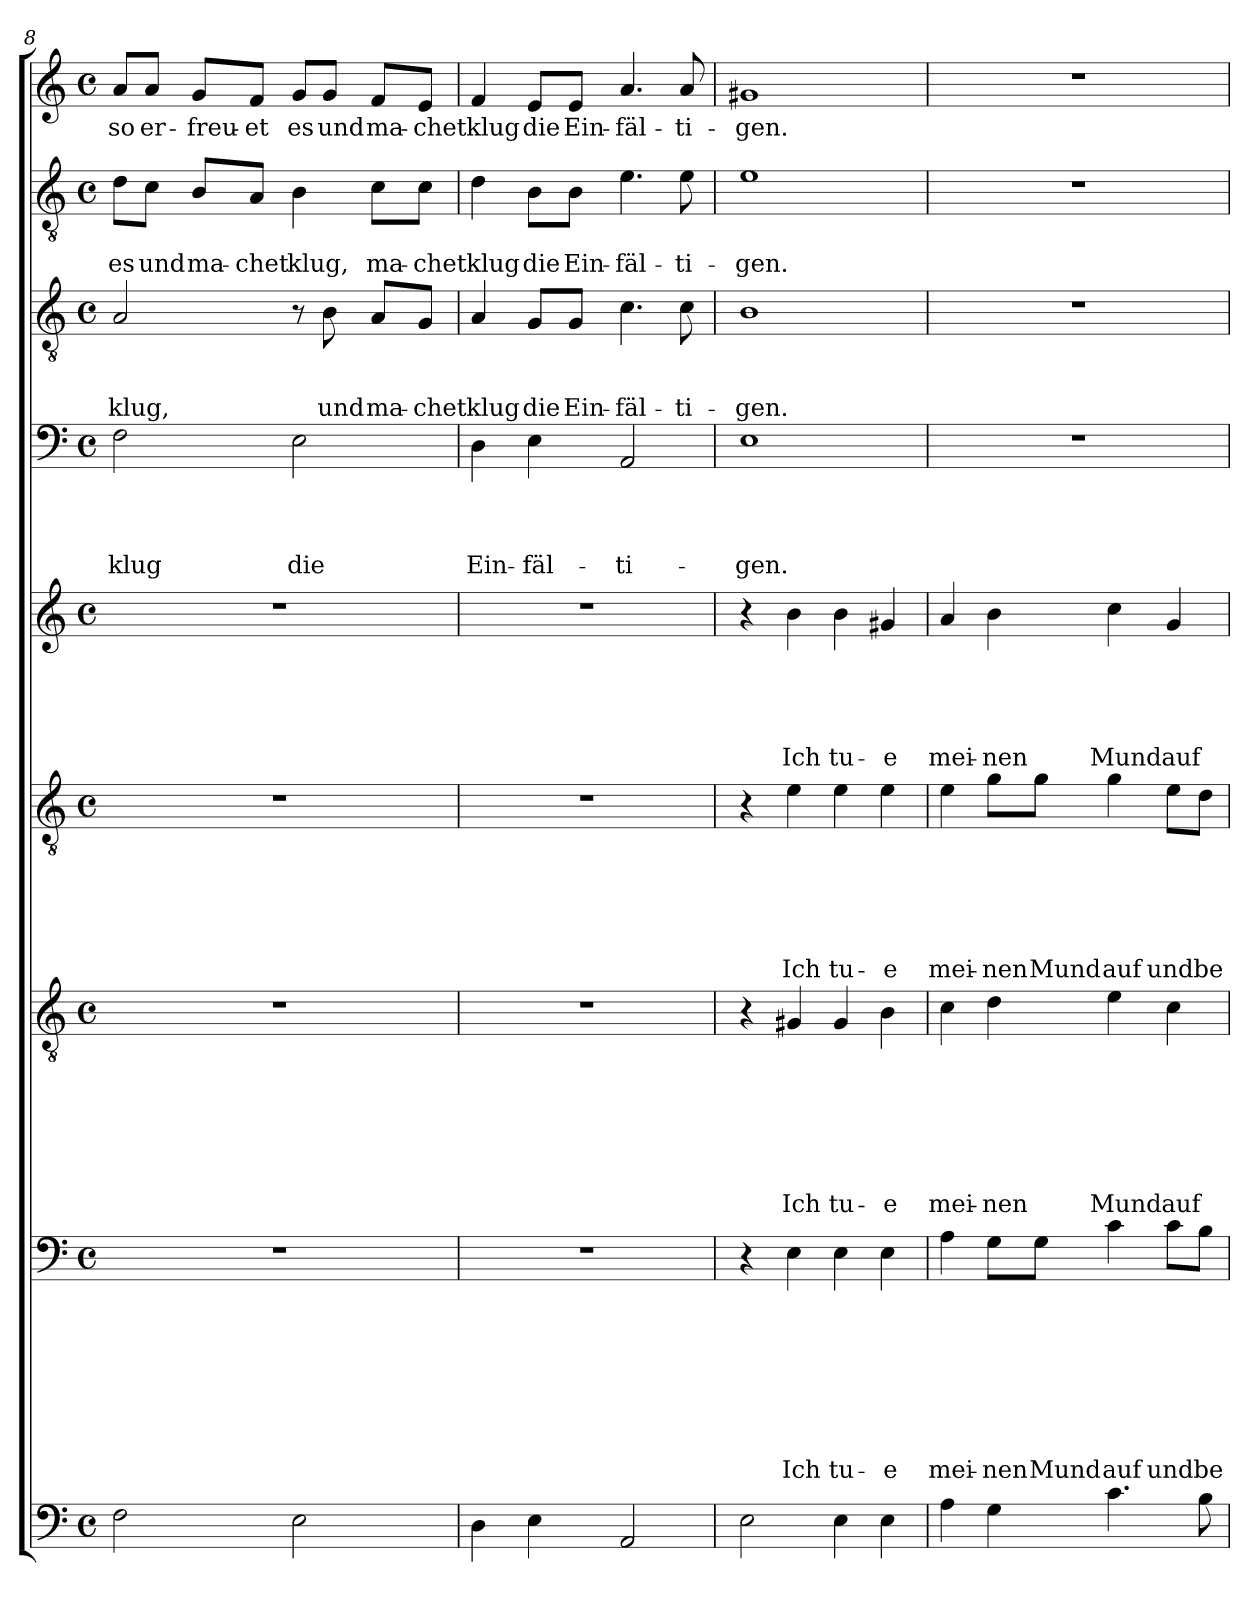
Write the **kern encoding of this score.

**kern	**kern	**text	**text	**text	**text	**text	**text	**text	**text	**kern	**text	**text	**text	**text	**text	**text	**text	**kern	**text	**text	**text	**text	**text	**text	**kern	**text	**text	**text	**text	**text	**kern	**text	**text	**text	**text	**kern	**text	**text	**text	**kern	**text	**text	**kern	**text
*part9	*part8	*part8	*part8	*part8	*part8	*part8	*part8	*part8	*part8	*part7	*part7	*part7	*part7	*part7	*part7	*part7	*part7	*part6	*part6	*part6	*part6	*part6	*part6	*part6	*part5	*part5	*part5	*part5	*part5	*part5	*part4	*part4	*part4	*part4	*part4	*part3	*part3	*part3	*part3	*part2	*part2	*part2	*part1	*part1
*staff9	*staff8	*staff8	*staff8	*staff8	*staff8	*staff8	*staff8	*staff8	*staff8	*staff7	*staff7	*staff7	*staff7	*staff7	*staff7	*staff7	*staff7	*staff6	*staff6	*staff6	*staff6	*staff6	*staff6	*staff6	*staff5	*staff5	*staff5	*staff5	*staff5	*staff5	*staff4	*staff4	*staff4	*staff4	*staff4	*staff3	*staff3	*staff3	*staff3	*staff2	*staff2	*staff2	*staff1	*staff1
*clefF4	*clefF4	*	*	*	*	*	*	*	*	*clefGv2	*	*	*	*	*	*	*	*clefGv2	*	*	*	*	*	*	*clefG2	*	*	*	*	*	*clefF4	*	*	*	*	*clefGv2	*	*	*	*clefGv2	*	*	*clefG2	*
*k[]	*k[]	*	*	*	*	*	*	*	*	*k[]	*	*	*	*	*	*	*	*k[]	*	*	*	*	*	*	*k[]	*	*	*	*	*	*k[]	*	*	*	*	*k[]	*	*	*	*k[]	*	*	*k[]	*
*C:	*C:	*	*	*	*	*	*	*	*	*C:	*	*	*	*	*	*	*	*C:	*	*	*	*	*	*	*C:	*	*	*	*	*	*C:	*	*	*	*	*C:	*	*	*	*C:	*	*	*C:	*
*M4/4	*M4/4	*	*	*	*	*	*	*	*	*M4/4	*	*	*	*	*	*	*	*M4/4	*	*	*	*	*	*	*M4/4	*	*	*	*	*	*M4/4	*	*	*	*	*M4/4	*	*	*	*M4/4	*	*	*M4/4	*
*met(c)	*met(c)	*	*	*	*	*	*	*	*	*met(c)	*	*	*	*	*	*	*	*met(c)	*	*	*	*	*	*	*met(c)	*	*	*	*	*	*met(c)	*	*	*	*	*met(c)	*	*	*	*met(c)	*	*	*met(c)	*
=8	=8	=8	=8	=8	=8	=8	=8	=8	=8	=8	=8	=8	=8	=8	=8	=8	=8	=8	=8	=8	=8	=8	=8	=8	=8	=8	=8	=8	=8	=8	=8	=8	=8	=8	=8	=8	=8	=8	=8	=8	=8	=8	=8	=8
!	!	!	!	!	!	!	!	!	!	!	!	!	!	!	!	!	!	!	!	!	!	!	!	!	!	!	!	!	!	!	!	!	!	!	!LO:LY:b	!	!	!	!LO:LY:b	!	!	!LO:LY:b	!	!LO:LY:b
2F\	1r	.	.	.	.	.	.	.	.	1r	.	.	.	.	.	.	.	1r	.	.	.	.	.	.	1r	.	.	.	.	.	2F\	.	.	.	klug	2A/	.	.	klug,	8d\L	.	es	8a/L	so
!	!	!	!	!	!	!	!	!	!	!	!	!	!	!	!	!	!	!	!	!	!	!	!	!	!	!	!	!	!	!	!	!	!	!	!	!	!	!	!	!	!	!LO:LY:b	!	!LO:LY:b
.	.	.	.	.	.	.	.	.	.	.	.	.	.	.	.	.	.	.	.	.	.	.	.	.	.	.	.	.	.	.	.	.	.	.	.	.	.	.	.	8c\J	.	und	8a/J	er-
!	!	!	!	!	!	!	!	!	!	!	!	!	!	!	!	!	!	!	!	!	!	!	!	!	!	!	!	!	!	!	!	!	!	!	!	!	!	!	!	!	!	!LO:LY:b	!	!LO:LY:b
.	.	.	.	.	.	.	.	.	.	.	.	.	.	.	.	.	.	.	.	.	.	.	.	.	.	.	.	.	.	.	.	.	.	.	.	.	.	.	.	8B/L	.	ma-	8g/L	-freu-
!	!	!	!	!	!	!	!	!	!	!	!	!	!	!	!	!	!	!	!	!	!	!	!	!	!	!	!	!	!	!	!	!	!	!	!	!	!	!	!	!	!	!LO:LY:b	!	!LO:LY:b
.	.	.	.	.	.	.	.	.	.	.	.	.	.	.	.	.	.	.	.	.	.	.	.	.	.	.	.	.	.	.	.	.	.	.	.	.	.	.	.	8A/J	.	-chet	8f/J	-et
!	!	!	!	!	!	!	!	!	!	!	!	!	!	!	!	!	!	!	!	!	!	!	!	!	!	!	!	!	!	!	!	!	!	!	!LO:LY:b	!	!	!	!	!	!	!LO:LY:b	!	!LO:LY:b
2E\	.	.	.	.	.	.	.	.	.	.	.	.	.	.	.	.	.	.	.	.	.	.	.	.	.	.	.	.	.	.	2E\	.	.	.	die	8r	.	.	.	4B\	.	klug,	8g/L	es
!	!	!	!	!	!	!	!	!	!	!	!	!	!	!	!	!	!	!	!	!	!	!	!	!	!	!	!	!	!	!	!	!	!	!	!	!	!	!	!LO:LY:b	!	!	!	!	!LO:LY:b
.	.	.	.	.	.	.	.	.	.	.	.	.	.	.	.	.	.	.	.	.	.	.	.	.	.	.	.	.	.	.	.	.	.	.	.	8B\	.	.	und	.	.	.	8g/J	und
!	!	!	!	!	!	!	!	!	!	!	!	!	!	!	!	!	!	!	!	!	!	!	!	!	!	!	!	!	!	!	!	!	!	!	!	!	!	!	!LO:LY:b	!	!	!LO:LY:b	!	!LO:LY:b
.	.	.	.	.	.	.	.	.	.	.	.	.	.	.	.	.	.	.	.	.	.	.	.	.	.	.	.	.	.	.	.	.	.	.	.	8A/L	.	.	ma-	8c\L	.	ma-	8f/L	ma-
!	!	!	!	!	!	!	!	!	!	!	!	!	!	!	!	!	!	!	!	!	!	!	!	!	!	!	!	!	!	!	!	!	!	!	!	!	!	!	!LO:LY:b	!	!	!LO:LY:b	!	!LO:LY:b
.	.	.	.	.	.	.	.	.	.	.	.	.	.	.	.	.	.	.	.	.	.	.	.	.	.	.	.	.	.	.	.	.	.	.	.	8G/J	.	.	-chet	8c\J	.	-chet	8e/J	-chet
!!LO:PB:g=z
=9	=9	=9	=9	=9	=9	=9	=9	=9	=9	=9	=9	=9	=9	=9	=9	=9	=9	=9	=9	=9	=9	=9	=9	=9	=9	=9	=9	=9	=9	=9	=9	=9	=9	=9	=9	=9	=9	=9	=9	=9	=9	=9	=9	=9
!	!	!	!	!	!	!	!	!	!	!	!	!	!	!	!	!	!	!	!	!	!	!	!	!	!	!	!	!	!	!	!	!	!	!	!LO:LY:b	!	!	!	!LO:LY:b	!	!	!LO:LY:b	!	!LO:LY:b
4D\	1r	.	.	.	.	.	.	.	.	1r	.	.	.	.	.	.	.	1r	.	.	.	.	.	.	1r	.	.	.	.	.	4D\	.	.	.	Ein-	4A/	.	.	klug	4d\	.	klug	4f/	klug
!	!	!	!	!	!	!	!	!	!	!	!	!	!	!	!	!	!	!	!	!	!	!	!	!	!	!	!	!	!	!	!	!	!	!	!LO:LY:b	!	!	!	!LO:LY:b	!	!	!LO:LY:b	!	!LO:LY:b
4E\	.	.	.	.	.	.	.	.	.	.	.	.	.	.	.	.	.	.	.	.	.	.	.	.	.	.	.	.	.	.	4E\	.	.	.	-fäl-	8G/L	.	.	die	8B\L	.	die	8e/L	die
!	!	!	!	!	!	!	!	!	!	!	!	!	!	!	!	!	!	!	!	!	!	!	!	!	!	!	!	!	!	!	!	!	!	!	!	!	!	!	!LO:LY:b	!	!	!LO:LY:b	!	!LO:LY:b
.	.	.	.	.	.	.	.	.	.	.	.	.	.	.	.	.	.	.	.	.	.	.	.	.	.	.	.	.	.	.	.	.	.	.	.	8G/J	.	.	Ein-	8B\J	.	Ein-	8e/J	Ein-
!	!	!	!	!	!	!	!	!	!	!	!	!	!	!	!	!	!	!	!	!	!	!	!	!	!	!	!	!	!	!	!	!	!	!	!LO:LY:b	!	!	!	!LO:LY:b	!	!	!LO:LY:b	!	!LO:LY:b
2AA/	.	.	.	.	.	.	.	.	.	.	.	.	.	.	.	.	.	.	.	.	.	.	.	.	.	.	.	.	.	.	2AA/	.	.	.	-ti-	4.c\	.	.	-fäl-	4.e\	.	-fäl-	4.a/	-fäl-
!	!	!	!	!	!	!	!	!	!	!	!	!	!	!	!	!	!	!	!	!	!	!	!	!	!	!	!	!	!	!	!	!	!	!	!	!	!	!	!LO:LY:b	!	!	!LO:LY:b	!	!LO:LY:b
.	.	.	.	.	.	.	.	.	.	.	.	.	.	.	.	.	.	.	.	.	.	.	.	.	.	.	.	.	.	.	.	.	.	.	.	8c\	.	.	-ti-	8e\	.	-ti-	8a/	-ti-
=10	=10	=10	=10	=10	=10	=10	=10	=10	=10	=10	=10	=10	=10	=10	=10	=10	=10	=10	=10	=10	=10	=10	=10	=10	=10	=10	=10	=10	=10	=10	=10	=10	=10	=10	=10	=10	=10	=10	=10	=10	=10	=10	=10	=10
!	!	!	!	!	!	!	!	!	!	!	!	!	!	!	!	!	!	!	!	!	!	!	!	!	!	!	!	!	!	!	!	!	!	!	!LO:LY:b	!	!	!	!LO:LY:b	!	!	!LO:LY:b	!	!LO:LY:b
2E\	4r	.	.	.	.	.	.	.	.	4r	.	.	.	.	.	.	.	4r	.	.	.	.	.	.	4r	.	.	.	.	.	1E	.	.	.	-gen.	1B	.	.	-gen.	1e	.	-gen.	1g#X	-gen.
!	!	!	!	!	!	!	!	!	!LO:LY:b	!	!	!	!	!	!	!	!LO:LY:b	!	!	!	!	!	!	!LO:LY:b	!	!	!	!	!	!LO:LY:b	!	!	!	!	!	!	!	!	!	!	!	!	!	!
.	4E\	.	.	.	.	.	.	.	Ich	4G#X/	.	.	.	.	.	.	Ich	4e\	.	.	.	.	.	Ich	4b\	.	.	.	.	Ich	.	.	.	.	.	.	.	.	.	.	.	.	.	.
!	!	!	!	!	!	!	!	!	!LO:LY:b	!	!	!	!	!	!	!	!LO:LY:b	!	!	!	!	!	!	!LO:LY:b	!	!	!	!	!	!LO:LY:b	!	!	!	!	!	!	!	!	!	!	!	!	!	!
4E\	4E\	.	.	.	.	.	.	.	tu-	4G#/	.	.	.	.	.	.	tu-	4e\	.	.	.	.	.	tu-	4b\	.	.	.	.	tu-	.	.	.	.	.	.	.	.	.	.	.	.	.	.
!	!	!	!	!	!	!	!	!	!LO:LY:b	!	!	!	!	!	!	!	!LO:LY:b	!	!	!	!	!	!	!LO:LY:b	!	!	!	!	!	!LO:LY:b	!	!	!	!	!	!	!	!	!	!	!	!	!	!
4E\	4E\	.	.	.	.	.	.	.	-e	4B\	.	.	.	.	.	.	-e	4e\	.	.	.	.	.	-e	4g#X/	.	.	.	.	-e	.	.	.	.	.	.	.	.	.	.	.	.	.	.
=11	=11	=11	=11	=11	=11	=11	=11	=11	=11	=11	=11	=11	=11	=11	=11	=11	=11	=11	=11	=11	=11	=11	=11	=11	=11	=11	=11	=11	=11	=11	=11	=11	=11	=11	=11	=11	=11	=11	=11	=11	=11	=11	=11	=11
!	!	!	!	!	!	!	!	!	!LO:LY:b	!	!	!	!	!	!	!	!LO:LY:b	!	!	!	!	!	!	!LO:LY:b	!	!	!	!	!	!LO:LY:b	!	!	!	!	!	!	!	!	!	!	!	!	!	!
4A\	4A\	.	.	.	.	.	.	.	mei-	4c\	.	.	.	.	.	.	mei-	4e\	.	.	.	.	.	mei-	4a/	.	.	.	.	mei-	1r	.	.	.	.	1r	.	.	.	1r	.	.	1r	.
!	!	!	!	!	!	!	!	!	!LO:LY:b	!	!	!	!	!	!	!	!LO:LY:b	!	!	!	!	!	!	!LO:LY:b	!	!	!	!	!	!LO:LY:b	!	!	!	!	!	!	!	!	!	!	!	!	!	!
4G\	8G\L	.	.	.	.	.	.	.	-nen	4d\	.	.	.	.	.	.	-nen	8g\L	.	.	.	.	.	-nen	4b\	.	.	.	.	-nen	.	.	.	.	.	.	.	.	.	.	.	.	.	.
!	!	!	!	!	!	!	!	!	!LO:LY:b	!	!	!	!	!	!	!	!	!	!	!	!	!	!	!LO:LY:b	!	!	!	!	!	!	!	!	!	!	!	!	!	!	!	!	!	!	!	!
.	8G\J	.	.	.	.	.	.	.	Mund	.	.	.	.	.	.	.	.	8g\J	.	.	.	.	.	Mund	.	.	.	.	.	.	.	.	.	.	.	.	.	.	.	.	.	.	.	.
!	!	!	!	!	!	!	!	!	!LO:LY:b	!	!	!	!	!	!	!	!LO:LY:b	!	!	!	!	!	!	!LO:LY:b	!	!	!	!	!	!LO:LY:b	!	!	!	!	!	!	!	!	!	!	!	!	!	!
4.c\	4c\	.	.	.	.	.	.	.	auf	4e\	.	.	.	.	.	.	Mund	4g\	.	.	.	.	.	auf	4cc\	.	.	.	.	Mund	.	.	.	.	.	.	.	.	.	.	.	.	.	.
!	!	!	!	!	!	!	!	!	!LO:LY:b	!	!	!	!	!	!	!	!LO:LY:b	!	!	!	!	!	!	!LO:LY:b	!	!	!	!	!	!LO:LY:b	!	!	!	!	!	!	!	!	!	!	!	!	!	!
.	8c\L	.	.	.	.	.	.	.	und	4c\	.	.	.	.	.	.	auf	8e\L	.	.	.	.	.	und	4g/	.	.	.	.	auf	.	.	.	.	.	.	.	.	.	.	.	.	.	.
!	!	!	!	!	!	!	!	!	!LO:LY:b	!	!	!	!	!	!	!	!	!	!	!	!	!	!	!LO:LY:b	!	!	!	!	!	!	!	!	!	!	!	!	!	!	!	!	!	!	!	!
8B\	8B\J	.	.	.	.	.	.	.	be-	.	.	.	.	.	.	.	.	8d\J	.	.	.	.	.	be-	.	.	.	.	.	.	.	.	.	.	.	.	.	.	.	.	.	.	.	.
=	=	=	=	=	=	=	=	=	=	=	=	=	=	=	=	=	=	=	=	=	=	=	=	=	=	=	=	=	=	=	=	=	=	=	=	=	=	=	=	=	=	=	=	=
*-	*-	*-	*-	*-	*-	*-	*-	*-	*-	*-	*-	*-	*-	*-	*-	*-	*-	*-	*-	*-	*-	*-	*-	*-	*-	*-	*-	*-	*-	*-	*-	*-	*-	*-	*-	*-	*-	*-	*-	*-	*-	*-	*-	*-
